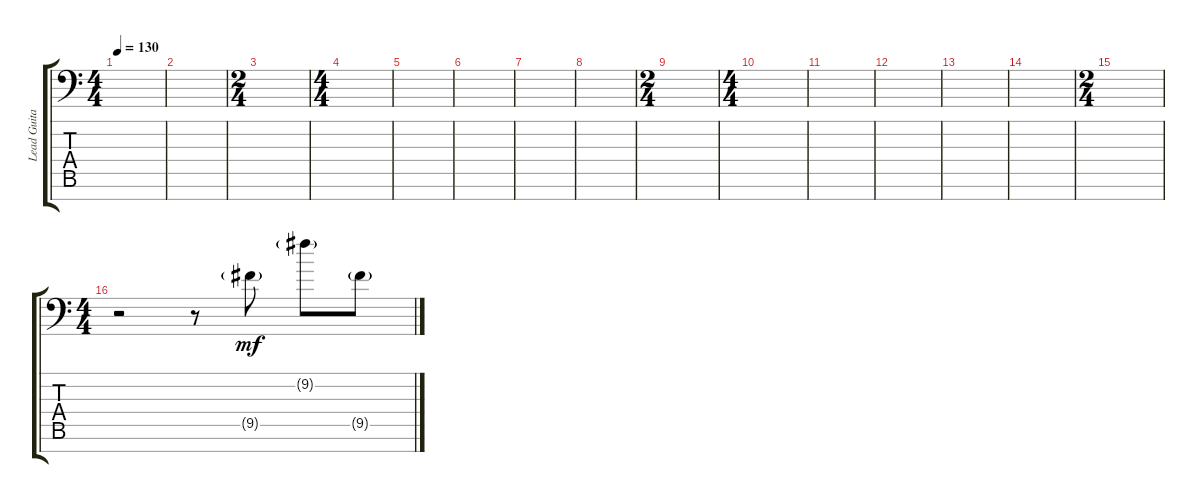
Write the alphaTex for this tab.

\track ("Lead Guitar #3 / Delay" "Lead Guita") {instrument electricguitarjazz}
\staff {score tabs}
\tuning (D4 A3 E3 D3 A2 E2 A1) {hide}
\ts (4 4)
\tempo 130
\clef f4
\ks c
|
|
\ts (2 4)
|
\ts (4 4)
|
|
|
|
|
\ts (2 4)
|
\ts (4 4)
|
|
|
|
|
\ts (2 4)
|
\ts (4 4)
r.2{balance 8 instrument electricguitarjazz} r.8 9.5{g}.8{dy mf} 9.2{g}.8 9.5{g}.8
